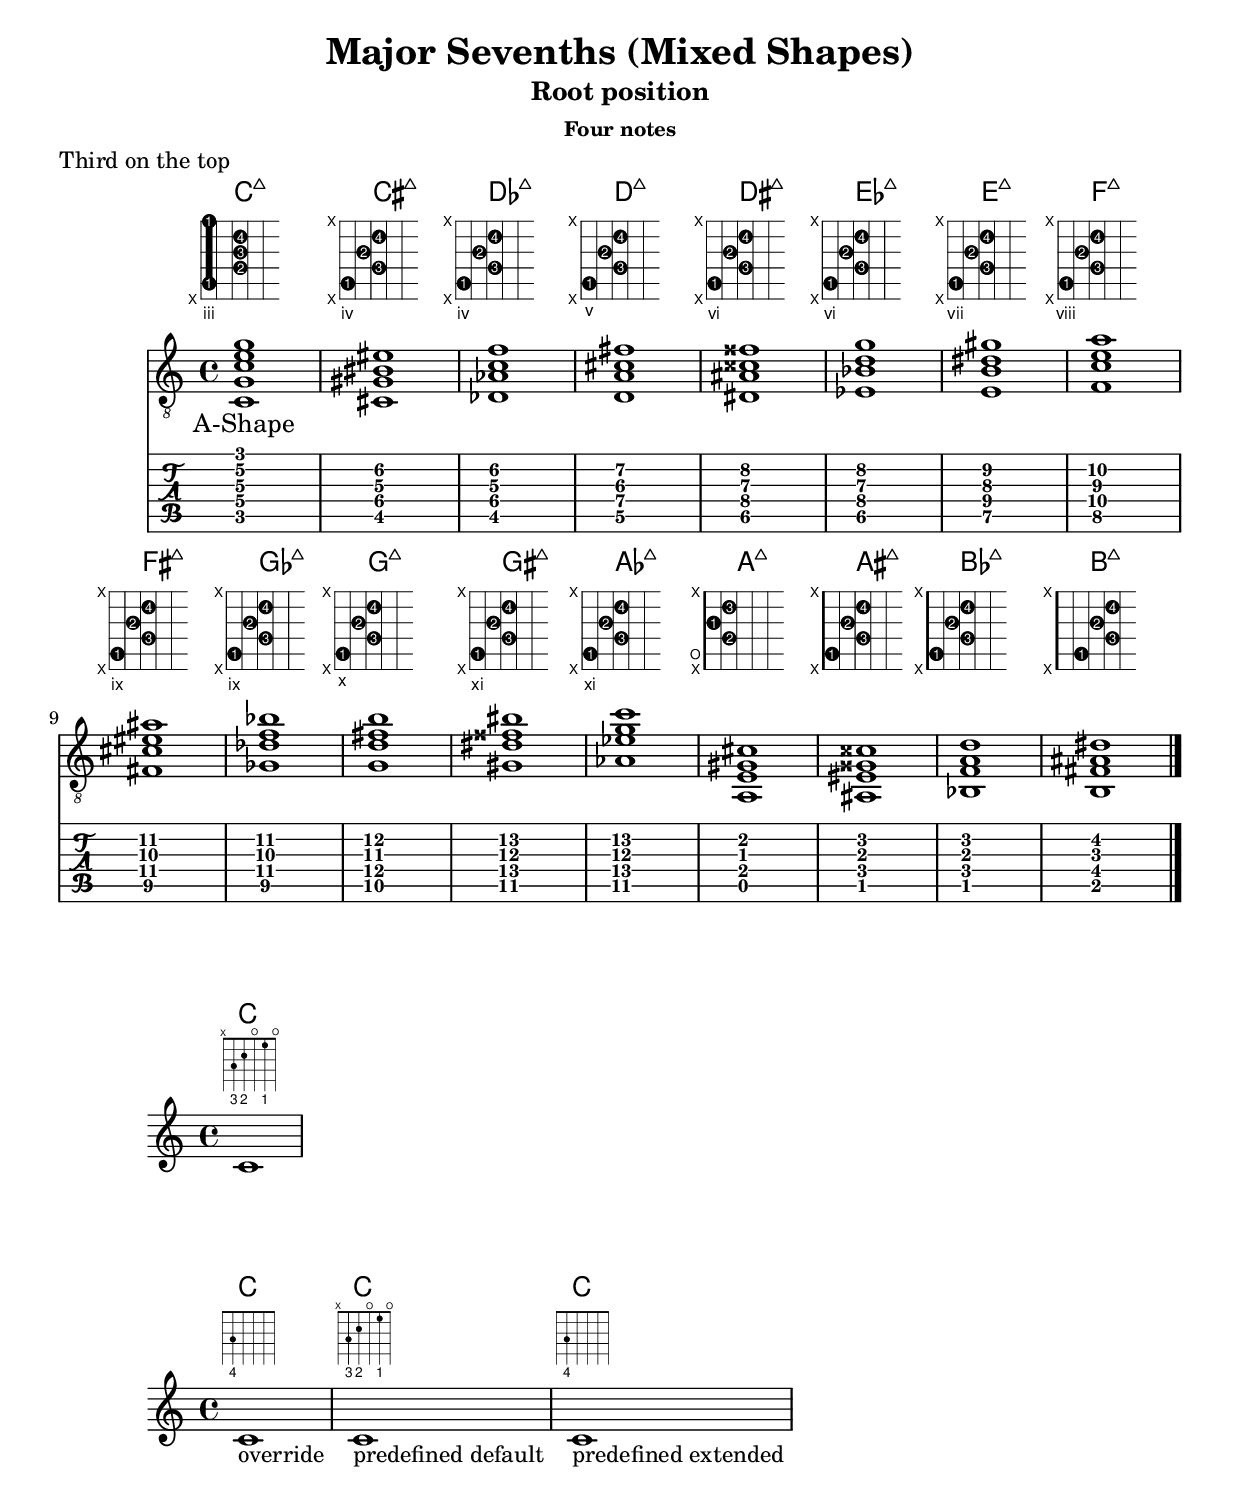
\version "2.19.15"
%\include "predefined-guitar-fretboards.ly"
\include "../c-shape.ly"
\include "../a-shape.ly"
\include "../g-shape.ly"
\include "../e-shape.ly"
\include "../d-shape.ly"
\include "../alt-shape.ly"

\layout {
   \context { %\Score
      %\override StringNumber.transparent = ##t
      \Voice
      \remove "New_fingering_engraver"
   }
}

\paper {
  print-all-headers = ##t
}

%%%%%%%%%%%%%%%%%%%%%%%%%%%%%%%%%%%%%%%%%%%%%%%%%
%%%%%%%%%%%%%%%%% MAJOR SEVENTHS %%%%%%%%%%%%%%%%
%%%%%%%%%%%%%%%%%%%%%%%%%%%%%%%%%%%%%%%%%%%%%%%%%
majorSeventhsRootPositionFourNotesThirdOnTopChordSymbols = \chordmode {
% * tetrads
% ** major sevenths
% *** root position
% **** four notes
% ***** third on the top
  %\aShape
  \repeat unfold 1 {
    c1:maj
    cis1:maj
    des1:maj
    d1:maj
    dis1:maj
    es1:maj
    e1:maj
    f1:maj
    fis1:maj
    ges1:maj
    g1:maj
    gis1:maj
    as1:maj
    a1:maj
    ais1:maj
    bes1:maj
    b1:maj
  }
}

majorSeventhsRootPositionFourNotesThirdOnTopShapes = \lyricmode {
% * tetrads
% ** major sevenths
% *** root position
% **** four notes
% ***** third on the top
  A-Shape \repeat unfold 16 { \skip1 }
}

majorSeventhsRootPositionFourNotesThirdOnTop = \chordmode {
% * tetrads
% ** major sevenths
% *** root position
% **** four notes
% ***** third on the top
  \aShape
  \override FretBoard.size = #'1.5
  \override FretBoard.align-dir = #'0
  \override FretBoard.fret-diagram-details.orientation = #'landscape
  \override FretBoard.fret-diagram-details.finger-code = #'in-dot
  \override FretBoard.dot-placement-list = #'((barre 5 1 1))
  \override FretBoard.fret-diagram-details.label-dir = #DOWN
  \override FretBoard.fret-diagram-details.fret-label-vertical-offset = #-0.5
  \override FretBoard.fret-diagram-details.barre-type = #'straight
  c,1:1.5.8.10.12
  cis,1:1.5.7+.10
  des,1:1.5.7+.10
  d,1:1.5.7+.10
  dis,1:1.5.7+.10
  es,1:1.5.7+.10
  e,1:1.5.7+.10
  f,1:1.5.7+.10
  fis,1:1.5.7+.10
  ges,1:1.5.7+.10
  g,1:1.5.7+.10
  gis,1:1.5.7+.10
  as,1:1.5.7+.10
  a,,1:1.5.7+.10
  ais,,1:1.5.7+.10
  bes,,1:1.5.7+.10
  b,,1:1.5.7+.10
    \bar "|."
}


%%%%%%%%%%%%%%%%%%%%%%%%%%%%%%%%%%%%%%%%%%%%%%%%%%
%%%%%%%%%%%%%%% SCORE DEFINITIONS %%%%%%%%%%%%%%%%
%%%%%%%%%%%%%%%%%%%%%%%%%%%%%%%%%%%%%%%%%%%%%%%%%%
%%{
  \score {
    <<
      \new ChordNames {
        \majorSeventhsRootPositionFourNotesThirdOnTopChordSymbols
      }
      \new FretBoards {
        \majorSeventhsRootPositionFourNotesThirdOnTop
      }
      \new Voice = "majorsevenths" {
        \clef "treble_8"
        \majorSeventhsRootPositionFourNotesThirdOnTop
      }
      \new Lyrics \lyricsto "majorsevenths" {
        \majorSeventhsRootPositionFourNotesThirdOnTopShapes
      }
      \new TabStaff {
        \majorSeventhsRootPositionFourNotesThirdOnTop
      }
    >>
    \header {
      title = "Major Sevenths (Mixed Shapes)"
      subtitle = "Root position"
      subsubtitle = "Four notes"
      piece = "Third on the top"
    }
  }
%}

\include "predefined-guitar-fretboards.ly"
<<
  \new ChordNames \chordmode { c1 | } %1
  \new FretBoards \chordmode {
  % overrides
  %\override FretBoard.size = #'2.2
  %\override FretBoard.fret-diagram-details.finger-code = #'in-dot
  \override FretBoards.FretBoard.dot-placement-list = #'(
    (place-fret 5 3 4)
  )

  % fretboards
  c1 |%1
  }
  \new Voice {
    c'1 |%1
  }
>>


\include "predefined-guitar-fretboards.ly"

\storePredefinedDiagram #default-fret-table
                        \chordmode { c'' }
                        #guitar-tuning
                        #'((place-fret 5 3 4))

<<
  \new ChordNames \chordmode { c1 c c'' }
  \new FretBoards \chordmode {
    \once \override FretBoards.FretBoard.before-line-breaking =
      #(lambda (grob)
         ;(newline)
         ;(display-scheme-music (ly:grob-property grob 'dot-placement-list))
         (ly:grob-set-property! grob 'dot-placement-list
                                     '((place-fret 5 3 4)))
         )
    c1 c c''
  }
  \new Voice {
    \textLengthOn
    c'1_"override"
    c'_"predefined default"
    c'_"predefined extended"
  }
>>